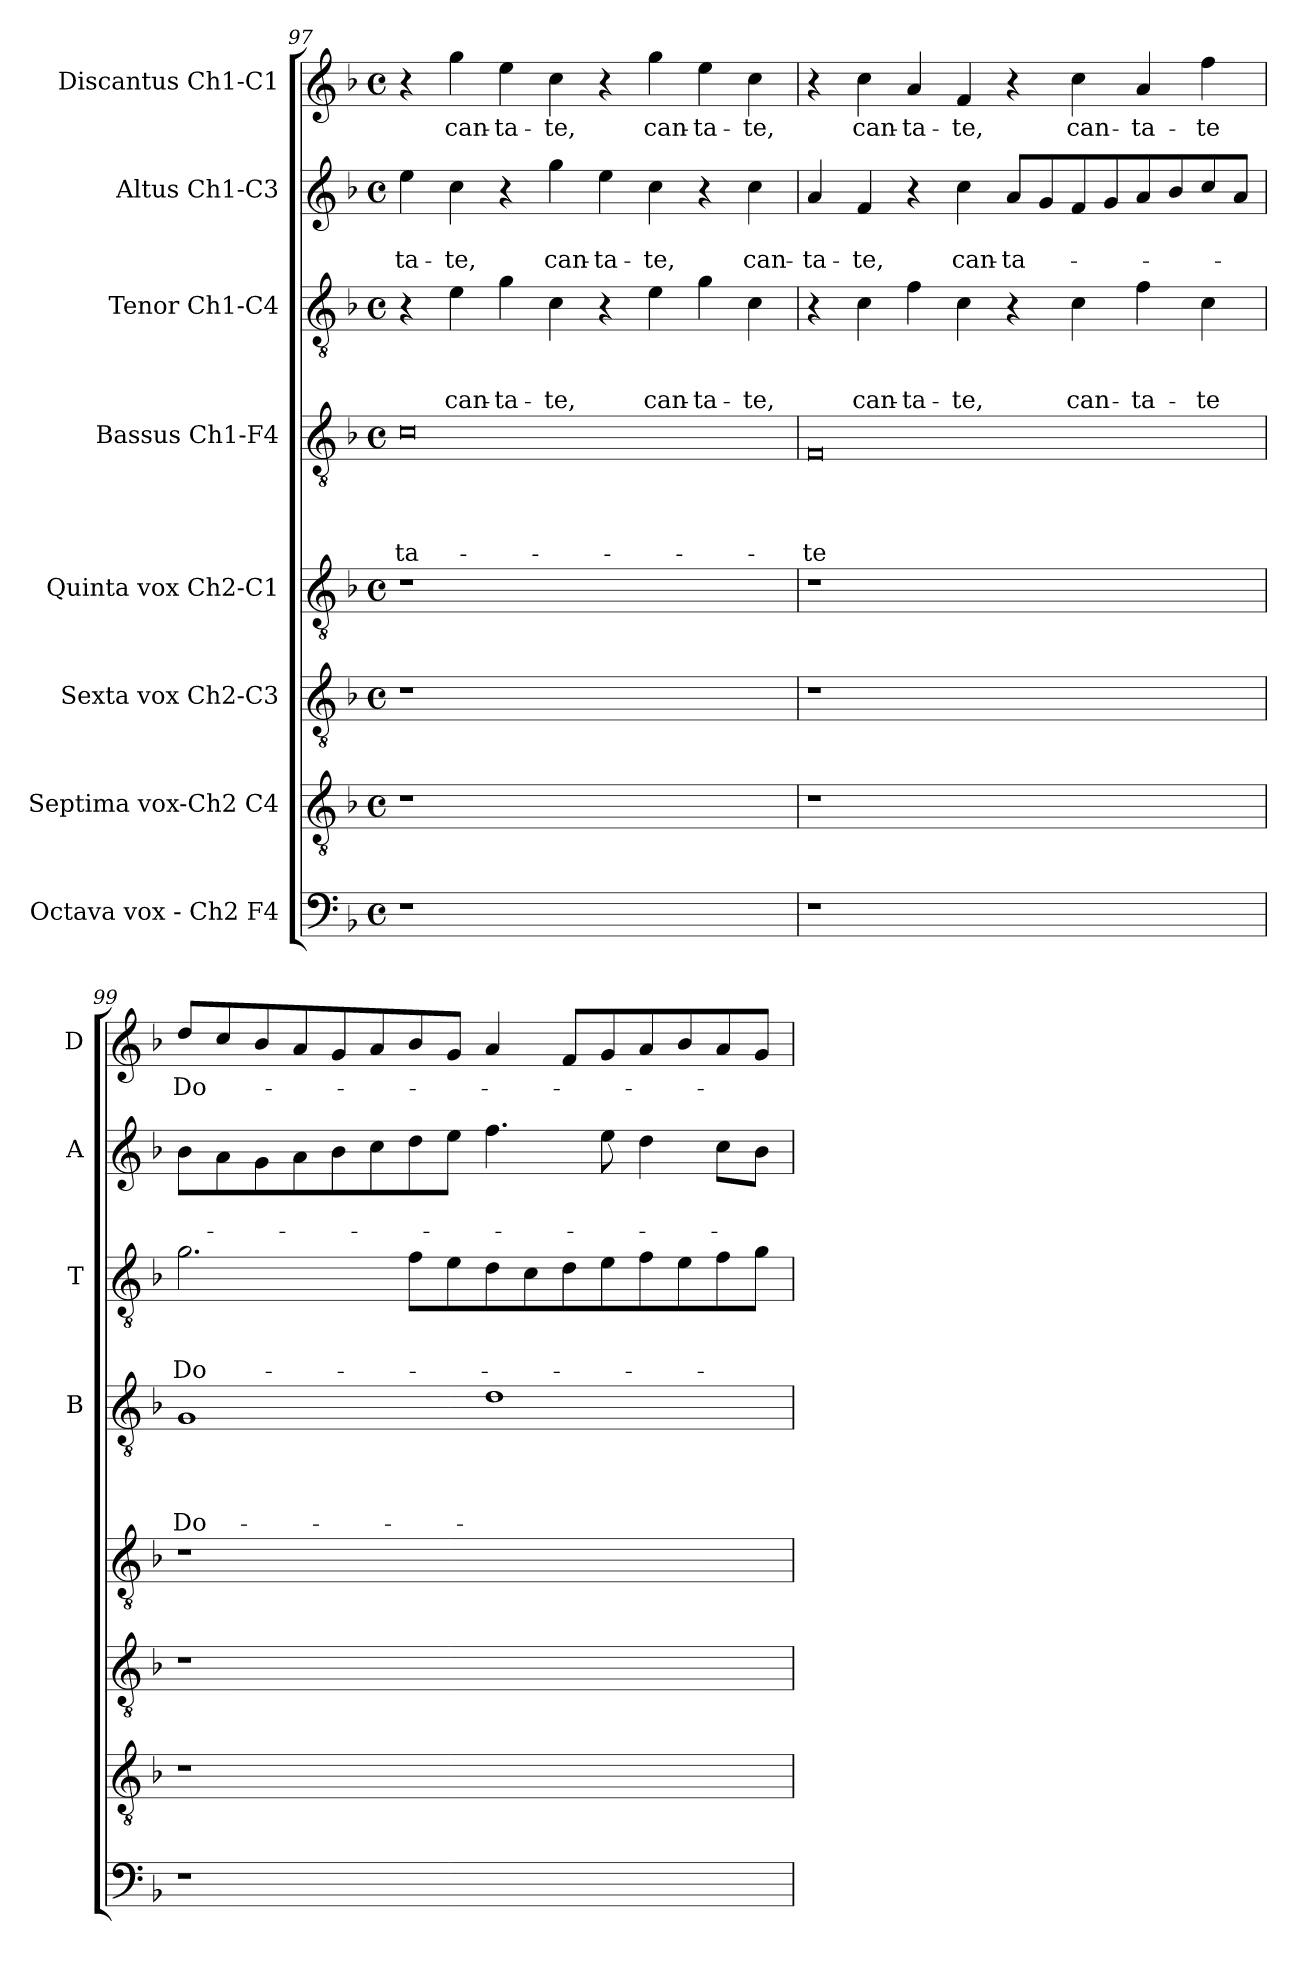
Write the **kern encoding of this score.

**kern	**kern	**kern	**kern	**kern	**text	**text	**text	**text	**kern	**text	**text	**text	**kern	**text	**text	**kern	**text
*part8	*part7	*part6	*part5	*part4	*part4	*part4	*part4	*part4	*part3	*part3	*part3	*part3	*part2	*part2	*part2	*part1	*part1
*staff8	*staff7	*staff6	*staff5	*staff4	*staff4	*staff4	*staff4	*staff4	*staff3	*staff3	*staff3	*staff3	*staff2	*staff2	*staff2	*staff1	*staff1
*I"Octava vox - Ch2 F4	*I"Septima  vox-Ch2 C4	*I"Sexta vox  Ch2-C3	*I"Quinta vox  Ch2-C1	*I"Bassus  Ch1-F4	*	*	*	*	*I"Tenor Ch1-C4	*	*	*	*I"Altus  Ch1-C3	*	*	*I"Discantus  Ch1-C1	*
*	*	*	*	*I'B	*	*	*	*	*I'T	*	*	*	*I'A	*	*	*I'D	*
!!LO:LB:g=z
*clefF4	*clefGv2	*clefGv2	*clefGv2	*clefGv2	*	*	*	*	*clefGv2	*	*	*	*clefG2	*	*	*clefG2	*
*k[b-]	*k[b-]	*k[b-]	*k[b-]	*k[b-]	*	*	*	*	*k[b-]	*	*	*	*k[b-]	*	*	*k[b-]	*
*F:	*F:	*F:	*F:	*F:	*	*	*	*	*F:	*	*	*	*F:	*	*	*F:	*
*M4/4	*M4/4	*M4/4	*M4/4	*M4/4	*	*	*	*	*M4/4	*	*	*	*M4/4	*	*	*M4/4	*
*met(c)	*met(c)	*met(c)	*met(c)	*met(c)	*	*	*	*	*met(c)	*	*	*	*met(c)	*	*	*met(c)	*
=97	=97	=97	=97	=97	=97	=97	=97	=97	=97	=97	=97	=97	=97	=97	=97	=97	=97
!	!	!	!	!	!	!	!	!LO:LY:b	!	!	!	!	!	!	!LO:LY:b	!	!
1r	1r	1r	1r	0c	.	.	.	-ta-	4r	.	.	.	4ee\	.	-ta-	4r	.
!	!	!	!	!	!	!	!	!	!	!	!	!LO:LY:b	!	!	!LO:LY:b	!	!LO:LY:b
.	.	.	.	.	.	.	.	.	4e\	.	.	can-	4cc\	.	-te,	4gg\	can-
!	!	!	!	!	!	!	!	!	!	!	!	!LO:LY:b	!	!	!	!	!LO:LY:b
.	.	.	.	.	.	.	.	.	4g\	.	.	-ta-	4r	.	.	4ee\	-ta-
!	!	!	!	!	!	!	!	!	!	!	!	!LO:LY:b	!	!	!LO:LY:b	!	!LO:LY:b
.	.	.	.	.	.	.	.	.	4c\	.	.	-te,	4gg\	.	can-	4cc\	-te,
!	!	!	!	!	!	!	!	!	!	!	!	!	!	!	!LO:LY:b	!	!
1ryy	1ryy	1ryy	1ryy	.	.	.	.	.	4r	.	.	.	4ee\	.	-ta-	4r	.
!	!	!	!	!	!	!	!	!	!	!	!	!LO:LY:b	!	!	!LO:LY:b	!	!LO:LY:b
.	.	.	.	.	.	.	.	.	4e\	.	.	can-	4cc\	.	-te,	4gg\	can-
!	!	!	!	!	!	!	!	!	!	!	!	!LO:LY:b	!	!	!	!	!LO:LY:b
.	.	.	.	.	.	.	.	.	4g\	.	.	-ta-	4r	.	.	4ee\	-ta-
!	!	!	!	!	!	!	!	!	!	!	!	!LO:LY:b	!	!	!LO:LY:b	!	!LO:LY:b
.	.	.	.	.	.	.	.	.	4c\	.	.	-te,	4cc\	.	can-	4cc\	-te,
=98	=98	=98	=98	=98	=98	=98	=98	=98	=98	=98	=98	=98	=98	=98	=98	=98	=98
!	!	!	!	!	!	!	!	!LO:LY:b	!	!	!	!	!	!	!LO:LY:b	!	!
1r	1r	1r	1r	0F	.	.	.	-te	4r	.	.	.	4a/	.	-ta-	4r	.
!	!	!	!	!	!	!	!	!	!	!	!	!LO:LY:b	!	!	!LO:LY:b	!	!LO:LY:b
.	.	.	.	.	.	.	.	.	4c\	.	.	can-	4f/	.	-te,	4cc\	can-
!	!	!	!	!	!	!	!	!	!	!	!	!LO:LY:b	!	!	!	!	!LO:LY:b
.	.	.	.	.	.	.	.	.	4f\	.	.	-ta-	4r	.	.	4a/	-ta-
!	!	!	!	!	!	!	!	!	!	!	!	!LO:LY:b	!	!	!LO:LY:b	!	!LO:LY:b
.	.	.	.	.	.	.	.	.	4c\	.	.	-te,	4cc\	.	can-	4f/	-te,
!	!	!	!	!	!	!	!	!	!	!	!	!	!	!	!LO:LY:b	!	!
1ryy	1ryy	1ryy	1ryy	.	.	.	.	.	4r	.	.	.	8a/L	.	-ta-	4r	.
.	.	.	.	.	.	.	.	.	.	.	.	.	8g/	.	.	.	.
!	!	!	!	!	!	!	!	!	!	!	!	!LO:LY:b	!	!	!	!	!LO:LY:b
.	.	.	.	.	.	.	.	.	4c\	.	.	can-	8f/	.	.	4cc\	can-
.	.	.	.	.	.	.	.	.	.	.	.	.	8g/	.	.	.	.
!	!	!	!	!	!	!	!	!	!	!	!	!LO:LY:b	!	!	!	!	!LO:LY:b
.	.	.	.	.	.	.	.	.	4f\	.	.	-ta-	8a/	.	.	4a/	-ta-
.	.	.	.	.	.	.	.	.	.	.	.	.	8b-/	.	.	.	.
!	!	!	!	!	!	!	!	!	!	!	!	!LO:LY:b	!	!	!	!	!LO:LY:b
.	.	.	.	.	.	.	.	.	4c\	.	.	-te	8cc/	.	.	4ff\	-te
.	.	.	.	.	.	.	.	.	.	.	.	.	8a/J	.	.	.	.
=99	=99	=99	=99	=99	=99	=99	=99	=99	=99	=99	=99	=99	=99	=99	=99	=99	=99
!	!	!	!	!	!	!	!	!LO:LY:b	!	!	!	!LO:LY:b	!	!	!	!	!LO:LY:b
1r	1r	1r	1r	1G	.	.	.	Do-	2.g\	.	.	Do-	8b-\L	.	.	8dd/L	Do-
.	.	.	.	.	.	.	.	.	.	.	.	.	8a\	.	.	8cc/	.
.	.	.	.	.	.	.	.	.	.	.	.	.	8g\	.	.	8b-/	.
.	.	.	.	.	.	.	.	.	.	.	.	.	8a\	.	.	8a/	.
.	.	.	.	.	.	.	.	.	.	.	.	.	8b-\	.	.	8g/	.
.	.	.	.	.	.	.	.	.	.	.	.	.	8cc\	.	.	8a/	.
.	.	.	.	.	.	.	.	.	8f\L	.	.	.	8dd\	.	.	8b-/	.
.	.	.	.	.	.	.	.	.	8e\	.	.	.	8ee\J	.	.	8g/J	.
1ryy	1ryy	1ryy	1ryy	1d	.	.	.	.	8d\	.	.	.	4.ff\	.	.	4a/	.
.	.	.	.	.	.	.	.	.	8c\	.	.	.	.	.	.	.	.
.	.	.	.	.	.	.	.	.	8d\	.	.	.	.	.	.	8f/L	.
.	.	.	.	.	.	.	.	.	8e\	.	.	.	8ee\	.	.	8g/	.
.	.	.	.	.	.	.	.	.	8f\	.	.	.	4dd\	.	.	8a/	.
.	.	.	.	.	.	.	.	.	8e\	.	.	.	.	.	.	8b-/	.
.	.	.	.	.	.	.	.	.	8f\	.	.	.	8cc\L	.	.	8a/	.
.	.	.	.	.	.	.	.	.	8g\J	.	.	.	8b-\J	.	.	8g/J	.
=	=	=	=	=	=	=	=	=	=	=	=	=	=	=	=	=	=
*-	*-	*-	*-	*-	*-	*-	*-	*-	*-	*-	*-	*-	*-	*-	*-	*-	*-
